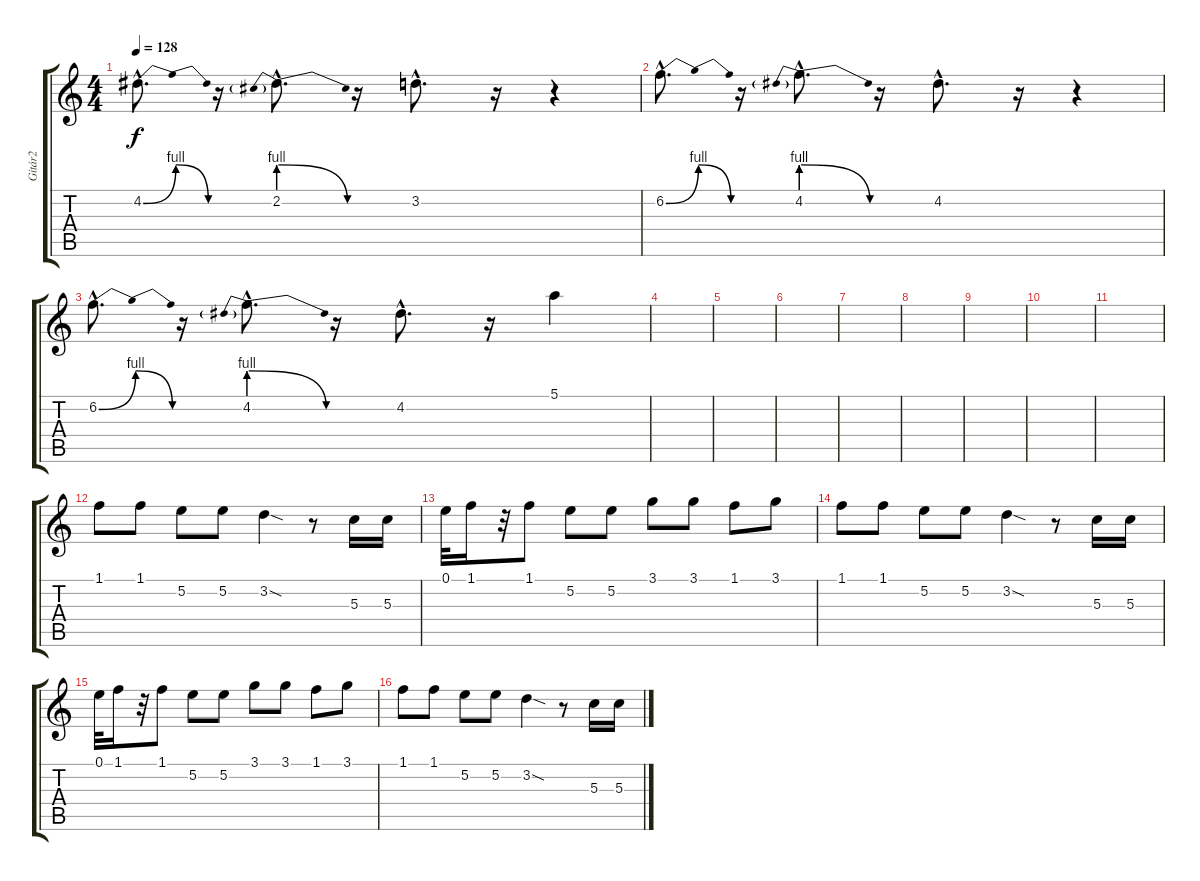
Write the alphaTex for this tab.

\track ("Gitár2" "Gitár2") {instrument distortionguitar}
\staff {score tabs}
\tuning (E4 B3 G3 D3 A2 E2) {hide}
\ts (4 4)
\tempo 128
\clef g2
\ks c
4.2{be (bendrelease 0 0 9 4 45 4 60 0) hac}.8{d dy f} r.16 2.2{be (prebendrelease 0 4 60 0) hac}.8{d} r.16 3.2{hac}.8{d} r.16 r.4 |
6.2{be (bendrelease 0 0 10 4 45 4 60 0) hac}.8{d} r.16 4.2{be (prebendrelease 0 4 60 0) hac}.8{d} r.16 4.2{hac}.8{d} r.16 r.4 |
6.2{be (bendrelease 0 0 10 4 45 4 60 0) hac}.8{d} r.16 4.2{be (prebendrelease 0 4 60 0) hac}.8{d} r.16 4.2{hac}.8{d} r.16 5.1.4 |
|
|
|
|
|
|
|
|
1.1.8 1.1.8 5.2.8 5.2.8 3.2{sod}.4 r.8 5.3.16 5.3.16 |
0.1.32 1.1.16 r.32 1.1.8 5.2.8 5.2.8 3.1.8 3.1.8 1.1.8 3.1.8 |
1.1.8 1.1.8 5.2.8 5.2.8 3.2{sod}.4 r.8 5.3.16 5.3.16 |
0.1.32 1.1.16 r.32 1.1.8 5.2.8 5.2.8 3.1.8 3.1.8 1.1.8 3.1.8 |
1.1.8 1.1.8 5.2.8 5.2.8 3.2{sod}.4 r.8 5.3.16 5.3.16
